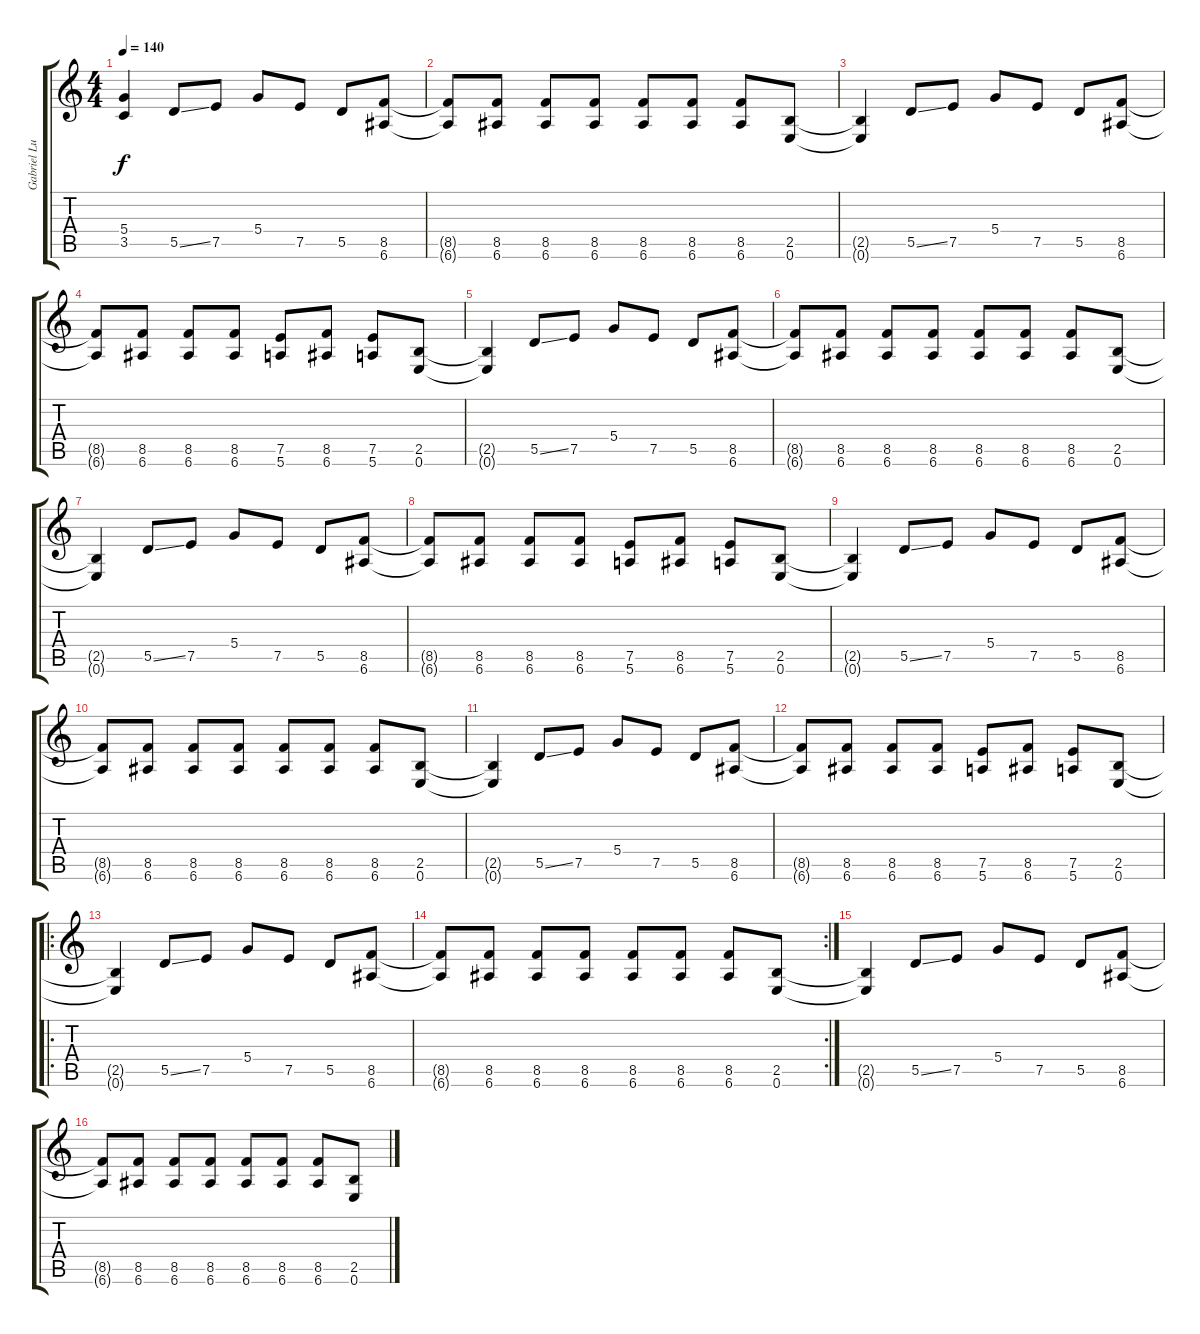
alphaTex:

\track ("Gabriel Luciano" "Gabriel Lu") {instrument overdrivenguitar}
\staff {score tabs}
\tuning (E4 B3 G3 D3 A2 E2) {hide}
\ts (4 4)
\tempo 140
\clef g2
\ks c
(5.4{t} 3.5{t}).4{dy f} 5.5{ss}.8 7.5.8 5.4.8 7.5.8 5.5.8 (8.5 6.6).8 |
(8.5{t} 6.6{t}).8 (8.5 6.6).8 (8.5 6.6).8 (8.5 6.6).8 (8.5 6.6).8 (8.5 6.6).8 (8.5 6.6).8 (2.5 0.6).8 |
(2.5{t} 0.6{t}).4 5.5{ss}.8 7.5.8 5.4.8 7.5.8 5.5.8 (8.5 6.6).8 |
(8.5{t} 6.6{t}).8 (8.5 6.6).8 (8.5 6.6).8 (8.5 6.6).8 (7.5 5.6).8 (8.5 6.6).8 (7.5 5.6).8 (2.5 0.6).8 |
(2.5{t} 0.6{t}).4 5.5{ss}.8 7.5.8 5.4.8 7.5.8 5.5.8 (8.5 6.6).8 |
(8.5{t} 6.6{t}).8 (8.5 6.6).8 (8.5 6.6).8 (8.5 6.6).8 (8.5 6.6).8 (8.5 6.6).8 (8.5 6.6).8 (2.5 0.6).8 |
(2.5{t} 0.6{t}).4 5.5{ss}.8 7.5.8 5.4.8 7.5.8 5.5.8 (8.5 6.6).8 |
(8.5{t} 6.6{t}).8 (8.5 6.6).8 (8.5 6.6).8 (8.5 6.6).8 (7.5 5.6).8 (8.5 6.6).8 (7.5 5.6).8 (2.5 0.6).8 |
(2.5{t} 0.6{t}).4 5.5{ss}.8 7.5.8 5.4.8 7.5.8 5.5.8 (8.5 6.6).8 |
(8.5{t} 6.6{t}).8 (8.5 6.6).8 (8.5 6.6).8 (8.5 6.6).8 (8.5 6.6).8 (8.5 6.6).8 (8.5 6.6).8 (2.5 0.6).8 |
(2.5{t} 0.6{t}).4 5.5{ss}.8 7.5.8 5.4.8 7.5.8 5.5.8 (8.5 6.6).8 |
(8.5{t} 6.6{t}).8 (8.5 6.6).8 (8.5 6.6).8 (8.5 6.6).8 (7.5 5.6).8 (8.5 6.6).8 (7.5 5.6).8 (2.5 0.6).8 |
\ro
(2.5{t} 0.6{t}).4 5.5{ss}.8 7.5.8 5.4.8 7.5.8 5.5.8 (8.5 6.6).8 |
\rc 2
(8.5{t} 6.6{t}).8 (8.5 6.6).8 (8.5 6.6).8 (8.5 6.6).8 (8.5 6.6).8 (8.5 6.6).8 (8.5 6.6).8 (2.5 0.6).8 |
(2.5{t} 0.6{t}).4 5.5{ss}.8 7.5.8 5.4.8 7.5.8 5.5.8 (8.5 6.6).8 |
(8.5{t} 6.6{t}).8 (8.5 6.6).8 (8.5 6.6).8 (8.5 6.6).8 (8.5 6.6).8 (8.5 6.6).8 (8.5 6.6).8 (2.5 0.6).8
